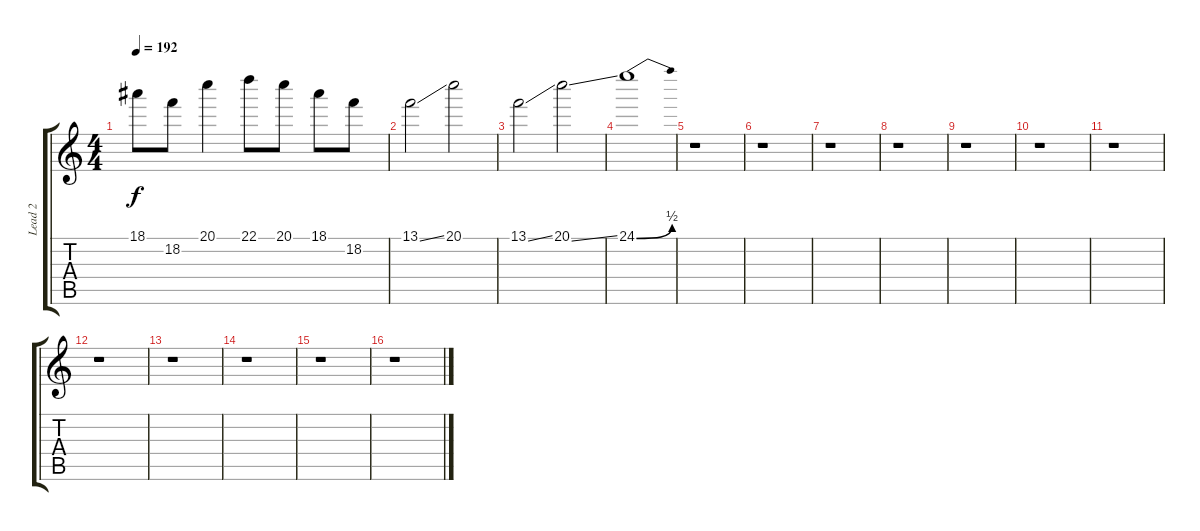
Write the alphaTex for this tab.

\track ("Lead 2" "Lead 2") {instrument distortionguitar}
\staff {score tabs}
\tuning (E4 B3 G3 D3 A2 E2) {hide}
\ts (4 4)
\tempo 192
\clef g2
\ks c
18.1.8{dy f} 18.2.8 20.1.4 22.1.8 20.1.8 18.1.8 18.2.8 |
13.1{ss}.2 20.1.2 |
13.1{ss}.2 20.1{ss}.2 |
24.1{be (bend 0 0 60 2)}.1 |
r.1 |
r.1 |
r.1 |
r.1 |
r.1 |
r.1 |
r.1 |
r.1 |
r.1 |
r.1 |
r.1 |
r.1
